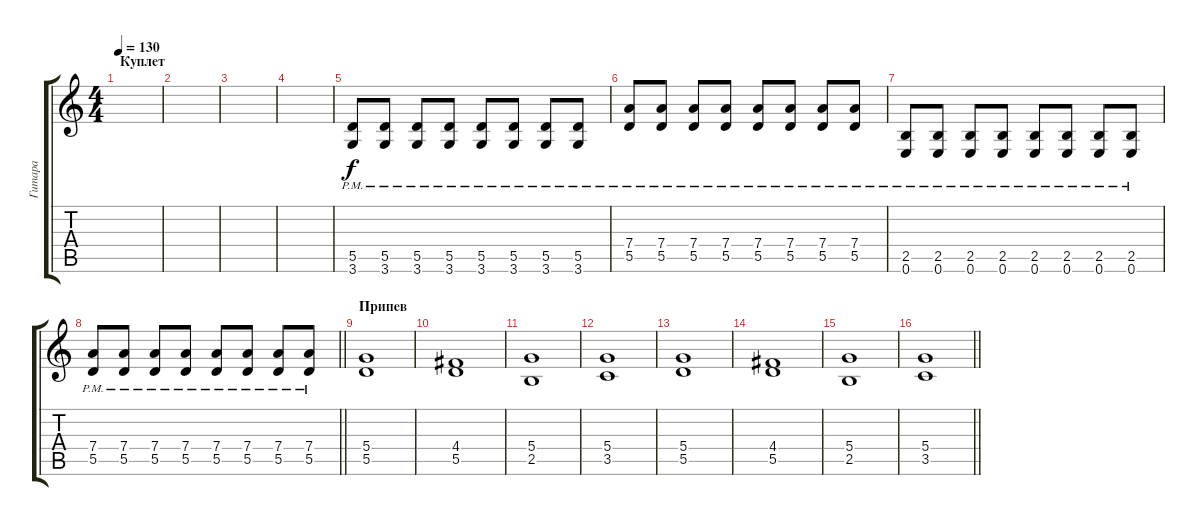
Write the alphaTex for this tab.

\track ("Гитара" "Гитара") {instrument distortionguitar}
\staff {score tabs}
\tuning (E4 B3 G3 D3 A2 E2) {hide}
\ts (4 4)
\section ("" "Куплет")
\tempo 130
\clef g2
\ks c
|
|
|
|
(5.5{pm} 3.6{pm}).8{volume 14 balance 8} (5.5{pm} 3.6{pm}).8 (5.5{pm} 3.6{pm}).8 (5.5{pm} 3.6{pm}).8 (5.5{pm} 3.6{pm}).8 (5.5{pm} 3.6{pm}).8 (5.5{pm} 3.6{pm}).8 (5.5{pm} 3.6{pm}).8 |
(7.4{pm} 5.5{pm}).8 (7.4{pm} 5.5{pm}).8 (7.4{pm} 5.5{pm}).8 (7.4{pm} 5.5{pm}).8 (7.4{pm} 5.5{pm}).8 (7.4{pm} 5.5{pm}).8 (7.4{pm} 5.5{pm}).8 (7.4{pm} 5.5{pm}).8 |
(2.5{pm} 0.6{pm}).8 (2.5{pm} 0.6{pm}).8 (2.5{pm} 0.6{pm}).8 (2.5{pm} 0.6{pm}).8 (2.5{pm} 0.6{pm}).8 (2.5{pm} 0.6{pm}).8 (2.5{pm} 0.6{pm}).8 (2.5{pm} 0.6{pm}).8 |
\barLineRight lightlight
(7.4{pm} 5.5{pm}).8 (7.4{pm} 5.5{pm}).8 (7.4{pm} 5.5{pm}).8 (7.4{pm} 5.5{pm}).8 (7.4{pm} 5.5{pm}).8 (7.4{pm} 5.5{pm}).8 (7.4{pm} 5.5{pm}).8 (7.4{pm} 5.5{pm}).8 |
\section ("" "Припев")
(5.4 5.5).1{volume 12} |
(4.4 5.5).1 |
(5.4 2.5).1 |
(5.4 3.5).1 |
(5.4 5.5).1 |
(4.4 5.5).1 |
(5.4 2.5).1 |
\barLineRight lightlight
(5.4 3.5).1
